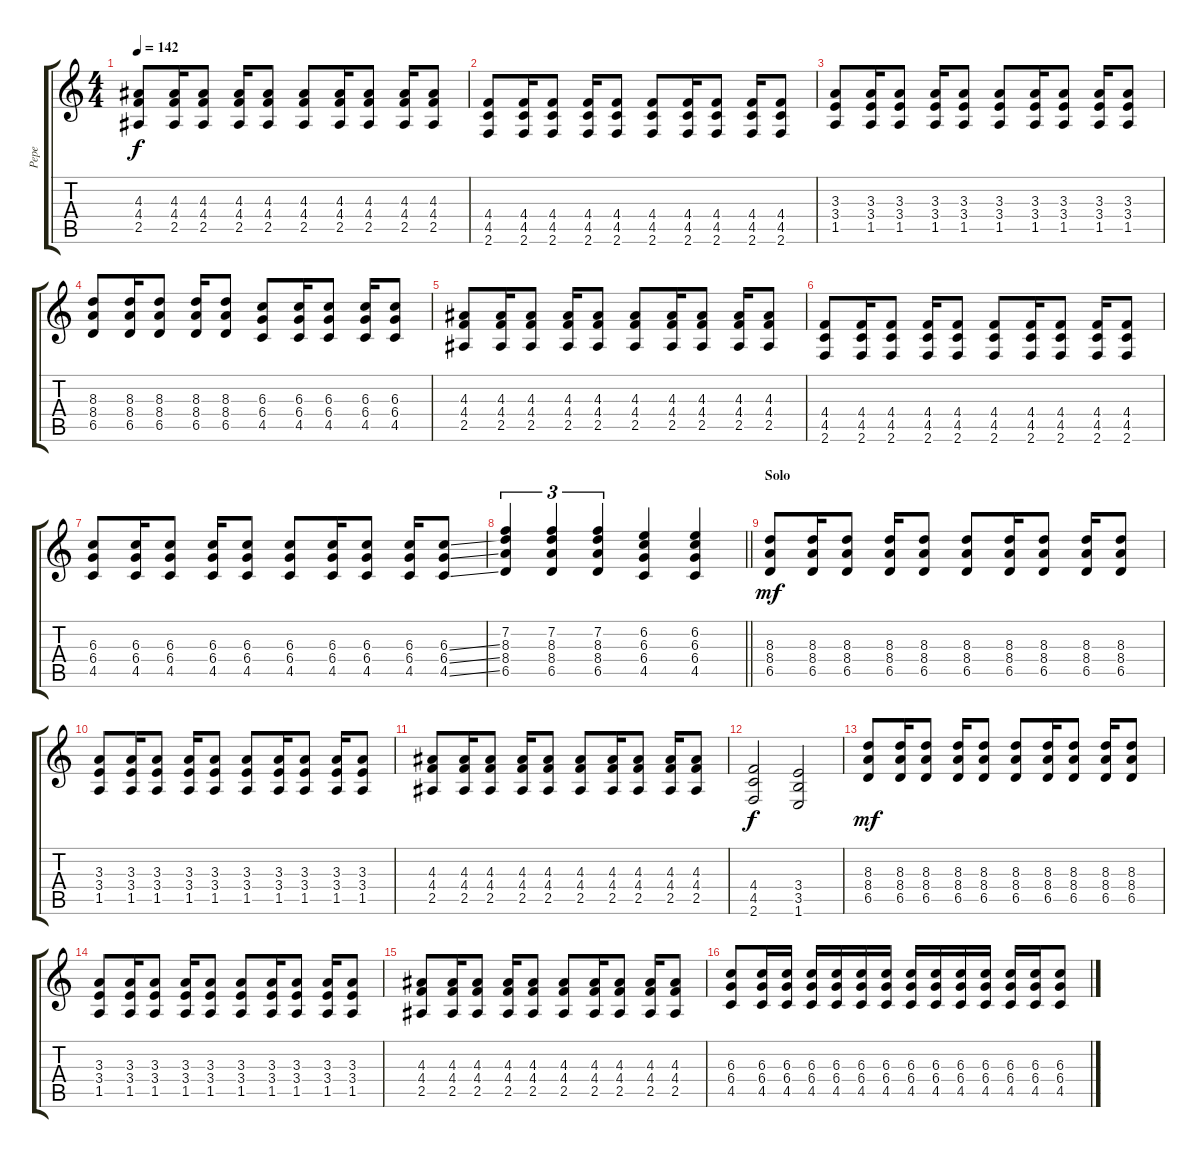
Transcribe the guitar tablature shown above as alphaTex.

\track ("Pepe" "Pepe") {instrument distortionguitar}
\staff {score tabs}
\tuning (Eb4 Bb3 Gb3 Db3 Ab2 Eb2) {hide}
\ts (4 4)
\tempo 142
\clef g2
\ks c
(4.3 4.4 2.5).8{dy f} (4.3 4.4 2.5).16 (4.3 4.4 2.5).8 (4.3 4.4 2.5).16 (4.3 4.4 2.5).8 (4.3 4.4 2.5).8 (4.3 4.4 2.5).16 (4.3 4.4 2.5).8 (4.3 4.4 2.5).16 (4.3 4.4 2.5).8 |
(4.4 4.5 2.6).8 (4.4 4.5 2.6).16 (4.4 4.5 2.6).8 (4.4 4.5 2.6).16 (4.4 4.5 2.6).8 (4.4 4.5 2.6).8 (4.4 4.5 2.6).16 (4.4 4.5 2.6).8 (4.4 4.5 2.6).16 (4.4 4.5 2.6).8 |
(3.3 3.4 1.5).8 (3.3 3.4 1.5).16 (3.3 3.4 1.5).8 (3.3 3.4 1.5).16 (3.3 3.4 1.5).8 (3.3 3.4 1.5).8 (3.3 3.4 1.5).16 (3.3 3.4 1.5).8 (3.3 3.4 1.5).16 (3.3 3.4 1.5).8 |
(8.3 8.4 6.5).8 (8.3 8.4 6.5).16 (8.3 8.4 6.5).8 (8.3 8.4 6.5).16 (8.3 8.4 6.5).8 (6.3 6.4 4.5).8 (6.3 6.4 4.5).16 (6.3 6.4 4.5).8 (6.3 6.4 4.5).16 (6.3 6.4 4.5).8 |
(4.3 4.4 2.5).8 (4.3 4.4 2.5).16 (4.3 4.4 2.5).8 (4.3 4.4 2.5).16 (4.3 4.4 2.5).8 (4.3 4.4 2.5).8 (4.3 4.4 2.5).16 (4.3 4.4 2.5).8 (4.3 4.4 2.5).16 (4.3 4.4 2.5).8 |
(4.4 4.5 2.6).8 (4.4 4.5 2.6).16 (4.4 4.5 2.6).8 (4.4 4.5 2.6).16 (4.4 4.5 2.6).8 (4.4 4.5 2.6).8 (4.4 4.5 2.6).16 (4.4 4.5 2.6).8 (4.4 4.5 2.6).16 (4.4 4.5 2.6).8 |
(6.3 6.4 4.5).8 (6.3 6.4 4.5).16 (6.3 6.4 4.5).8 (6.3 6.4 4.5).16 (6.3 6.4 4.5).8 (6.3 6.4 4.5).8 (6.3 6.4 4.5).16 (6.3 6.4 4.5).8 (6.3 6.4 4.5).16 (6.3{ss} 6.4{ss} 4.5{ss}).8 |
\barLineRight lightlight
(7.2 8.3 8.4 6.5).4{tu (3 2)} (7.2 8.3 8.4 6.5).4{tu (3 2)} (7.2 8.3 8.4 6.5).4{tu (3 2)} (6.2 6.3 6.4 4.5).4 (6.2 6.3 6.4 4.5).4 |
\section ("" "Solo")
(8.3 8.4 6.5).8{dy mf} (8.3 8.4 6.5).16 (8.3 8.4 6.5).8 (8.3 8.4 6.5).16 (8.3 8.4 6.5).8 (8.3 8.4 6.5).8 (8.3 8.4 6.5).16 (8.3 8.4 6.5).8 (8.3 8.4 6.5).16 (8.3 8.4 6.5).8 |
(3.3 3.4 1.5).8 (3.3 3.4 1.5).16 (3.3 3.4 1.5).8 (3.3 3.4 1.5).16 (3.3 3.4 1.5).8 (3.3 3.4 1.5).8 (3.3 3.4 1.5).16 (3.3 3.4 1.5).8 (3.3 3.4 1.5).16 (3.3 3.4 1.5).8 |
(4.3 4.4 2.5).8 (4.3 4.4 2.5).16 (4.3 4.4 2.5).8 (4.3 4.4 2.5).16 (4.3 4.4 2.5).8 (4.3 4.4 2.5).8 (4.3 4.4 2.5).16 (4.3 4.4 2.5).8 (4.3 4.4 2.5).16 (4.3 4.4 2.5).8 |
(4.4 4.5 2.6).2{dy f} (3.4 3.5 1.6).2 |
(8.3 8.4 6.5).8{dy mf} (8.3 8.4 6.5).16 (8.3 8.4 6.5).8 (8.3 8.4 6.5).16 (8.3 8.4 6.5).8 (8.3 8.4 6.5).8 (8.3 8.4 6.5).16 (8.3 8.4 6.5).8 (8.3 8.4 6.5).16 (8.3 8.4 6.5).8 |
(3.3 3.4 1.5).8 (3.3 3.4 1.5).16 (3.3 3.4 1.5).8 (3.3 3.4 1.5).16 (3.3 3.4 1.5).8 (3.3 3.4 1.5).8 (3.3 3.4 1.5).16 (3.3 3.4 1.5).8 (3.3 3.4 1.5).16 (3.3 3.4 1.5).8 |
(4.3 4.4 2.5).8 (4.3 4.4 2.5).16 (4.3 4.4 2.5).8 (4.3 4.4 2.5).16 (4.3 4.4 2.5).8 (4.3 4.4 2.5).8 (4.3 4.4 2.5).16 (4.3 4.4 2.5).8 (4.3 4.4 2.5).16 (4.3 4.4 2.5).8 |
(6.3 6.4 4.5).8 (6.3 6.4 4.5).16 (6.3 6.4 4.5).16 (6.3 6.4 4.5).16 (6.3 6.4 4.5).16 (6.3 6.4 4.5).16 (6.3 6.4 4.5).16 (6.3 6.4 4.5).16 (6.3 6.4 4.5).16 (6.3 6.4 4.5).16 (6.3 6.4 4.5).16 (6.3 6.4 4.5).16 (6.3 6.4 4.5).16 (6.3 6.4 4.5).8
